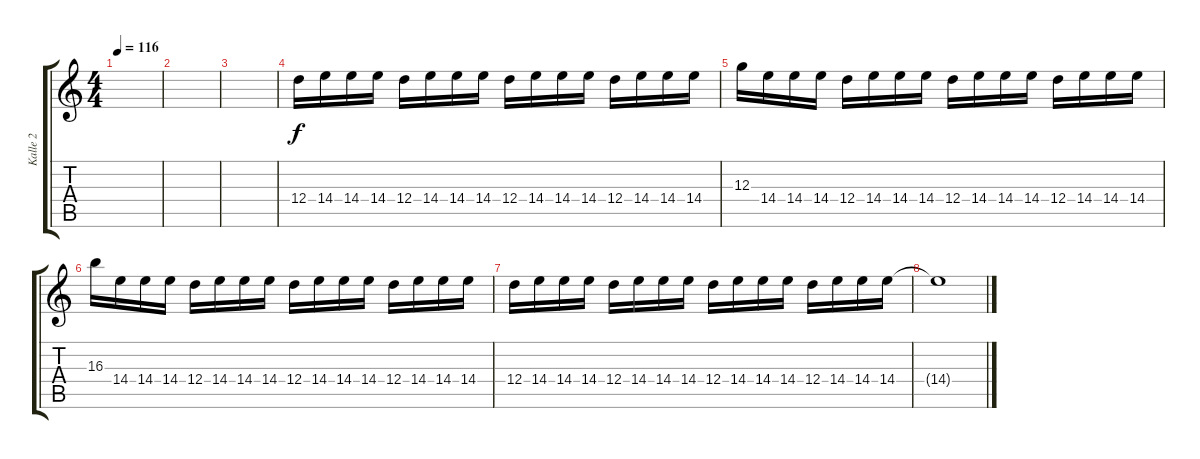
\track ("Kalle 2" "Kalle 2") {instrument distortionguitar}
\staff {score tabs}
\tuning (E4 B3 G3 D3 A2 E2) {hide}
\ts (4 4)
\tempo 116
\clef g2
\ks c
|
|
|
12.4.16 14.4.16 14.4.16 14.4.16 12.4.16 14.4.16 14.4.16 14.4.16 12.4.16 14.4.16 14.4.16 14.4.16 12.4.16 14.4.16 14.4.16 14.4.16 |
12.3.16 14.4.16 14.4.16 14.4.16 12.4.16 14.4.16 14.4.16 14.4.16 12.4.16 14.4.16 14.4.16 14.4.16 12.4.16 14.4.16 14.4.16 14.4.16 |
16.3.16 14.4.16 14.4.16 14.4.16 12.4.16 14.4.16 14.4.16 14.4.16 12.4.16 14.4.16 14.4.16 14.4.16 12.4.16 14.4.16 14.4.16 14.4.16 |
12.4.16 14.4.16 14.4.16 14.4.16 12.4.16 14.4.16 14.4.16 14.4.16 12.4.16 14.4.16 14.4.16 14.4.16 12.4.16 14.4.16 14.4.16 14.4.16 |
14.4{t}.1
